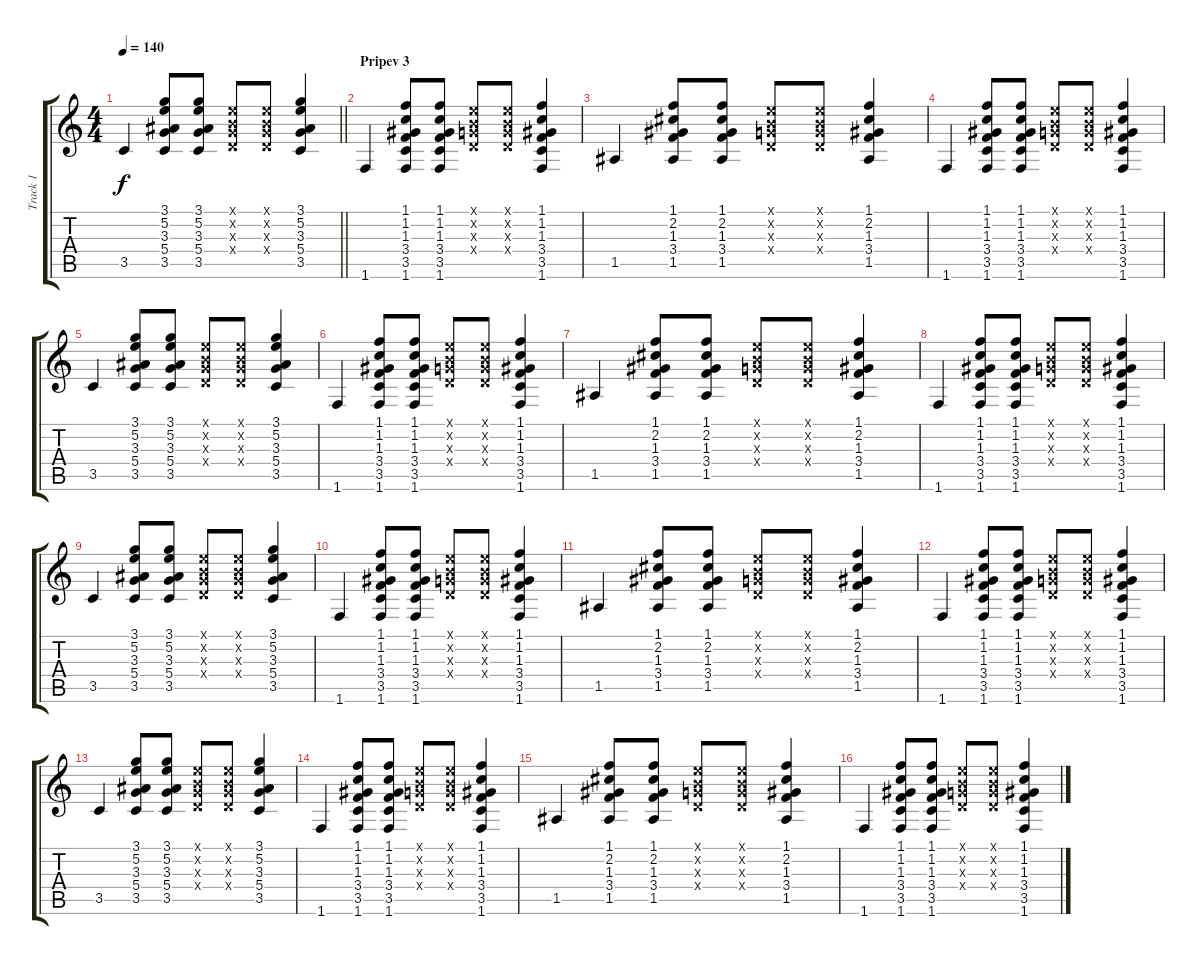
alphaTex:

\track ("Track 1" "Track 1") {instrument acousticguitarsteel}
\staff {score tabs}
\tuning (E4 B3 G3 D3 A2 E2) {hide}
\ts (4 4)
\tempo 140
\clef g2
\barLineRight lightlight
\ks c
3.5.4{dy f} (3.1 5.2 3.3 5.4 3.5).8 (3.1 5.2 3.3 5.4 3.5).8 (0.1{x} 0.2{x} 0.3{x} 0.4{x}).8 (0.1{x} 0.2{x} 0.3{x} 0.4{x}).8 (3.1 5.2 3.3 5.4 3.5).4 |
\section ("" "Pripev 3")
1.6.4 (1.1 1.2 1.3 3.4 3.5 1.6).8 (1.1 1.2 1.3 3.4 3.5 1.6).8 (0.1{x} 0.2{x} 0.3{x} 0.4{x}).8 (0.1{x} 0.2{x} 0.3{x} 0.4{x}).8 (1.1 1.2 1.3 3.4 3.5 1.6).4 |
1.5.4 (1.1 2.2 1.3 3.4 1.5).8 (1.1 2.2 1.3 3.4 1.5).8 (0.1{x} 0.2{x} 0.3{x} 0.4{x}).8 (0.1{x} 0.2{x} 0.3{x} 0.4{x}).8 (1.1 2.2 1.3 3.4 1.5).4 |
1.6.4 (1.1 1.2 1.3 3.4 3.5 1.6).8 (1.1 1.2 1.3 3.4 3.5 1.6).8 (0.1{x} 0.2{x} 0.3{x} 0.4{x}).8 (0.1{x} 0.2{x} 0.3{x} 0.4{x}).8 (1.1 1.2 1.3 3.4 3.5 1.6).4 |
3.5.4 (3.1 5.2 3.3 5.4 3.5).8 (3.1 5.2 3.3 5.4 3.5).8 (0.1{x} 0.2{x} 0.3{x} 0.4{x}).8 (0.1{x} 0.2{x} 0.3{x} 0.4{x}).8 (3.1 5.2 3.3 5.4 3.5).4 |
1.6.4 (1.1 1.2 1.3 3.4 3.5 1.6).8 (1.1 1.2 1.3 3.4 3.5 1.6).8 (0.1{x} 0.2{x} 0.3{x} 0.4{x}).8 (0.1{x} 0.2{x} 0.3{x} 0.4{x}).8 (1.1 1.2 1.3 3.4 3.5 1.6).4 |
1.5.4 (1.1 2.2 1.3 3.4 1.5).8 (1.1 2.2 1.3 3.4 1.5).8 (0.1{x} 0.2{x} 0.3{x} 0.4{x}).8 (0.1{x} 0.2{x} 0.3{x} 0.4{x}).8 (1.1 2.2 1.3 3.4 1.5).4 |
1.6.4 (1.1 1.2 1.3 3.4 3.5 1.6).8 (1.1 1.2 1.3 3.4 3.5 1.6).8 (0.1{x} 0.2{x} 0.3{x} 0.4{x}).8 (0.1{x} 0.2{x} 0.3{x} 0.4{x}).8 (1.1 1.2 1.3 3.4 3.5 1.6).4 |
3.5.4 (3.1 5.2 3.3 5.4 3.5).8 (3.1 5.2 3.3 5.4 3.5).8 (0.1{x} 0.2{x} 0.3{x} 0.4{x}).8 (0.1{x} 0.2{x} 0.3{x} 0.4{x}).8 (3.1 5.2 3.3 5.4 3.5).4 |
1.6.4 (1.1 1.2 1.3 3.4 3.5 1.6).8 (1.1 1.2 1.3 3.4 3.5 1.6).8 (0.1{x} 0.2{x} 0.3{x} 0.4{x}).8 (0.1{x} 0.2{x} 0.3{x} 0.4{x}).8 (1.1 1.2 1.3 3.4 3.5 1.6).4 |
1.5.4 (1.1 2.2 1.3 3.4 1.5).8 (1.1 2.2 1.3 3.4 1.5).8 (0.1{x} 0.2{x} 0.3{x} 0.4{x}).8 (0.1{x} 0.2{x} 0.3{x} 0.4{x}).8 (1.1 2.2 1.3 3.4 1.5).4 |
1.6.4 (1.1 1.2 1.3 3.4 3.5 1.6).8 (1.1 1.2 1.3 3.4 3.5 1.6).8 (0.1{x} 0.2{x} 0.3{x} 0.4{x}).8 (0.1{x} 0.2{x} 0.3{x} 0.4{x}).8 (1.1 1.2 1.3 3.4 3.5 1.6).4 |
3.5.4 (3.1 5.2 3.3 5.4 3.5).8 (3.1 5.2 3.3 5.4 3.5).8 (0.1{x} 0.2{x} 0.3{x} 0.4{x}).8 (0.1{x} 0.2{x} 0.3{x} 0.4{x}).8 (3.1 5.2 3.3 5.4 3.5).4 |
1.6.4 (1.1 1.2 1.3 3.4 3.5 1.6).8 (1.1 1.2 1.3 3.4 3.5 1.6).8 (0.1{x} 0.2{x} 0.3{x} 0.4{x}).8 (0.1{x} 0.2{x} 0.3{x} 0.4{x}).8 (1.1 1.2 1.3 3.4 3.5 1.6).4 |
1.5.4 (1.1 2.2 1.3 3.4 1.5).8 (1.1 2.2 1.3 3.4 1.5).8 (0.1{x} 0.2{x} 0.3{x} 0.4{x}).8 (0.1{x} 0.2{x} 0.3{x} 0.4{x}).8 (1.1 2.2 1.3 3.4 1.5).4 |
1.6.4 (1.1 1.2 1.3 3.4 3.5 1.6).8 (1.1 1.2 1.3 3.4 3.5 1.6).8 (0.1{x} 0.2{x} 0.3{x} 0.4{x}).8 (0.1{x} 0.2{x} 0.3{x} 0.4{x}).8 (1.1 1.2 1.3 3.4 3.5 1.6).4
